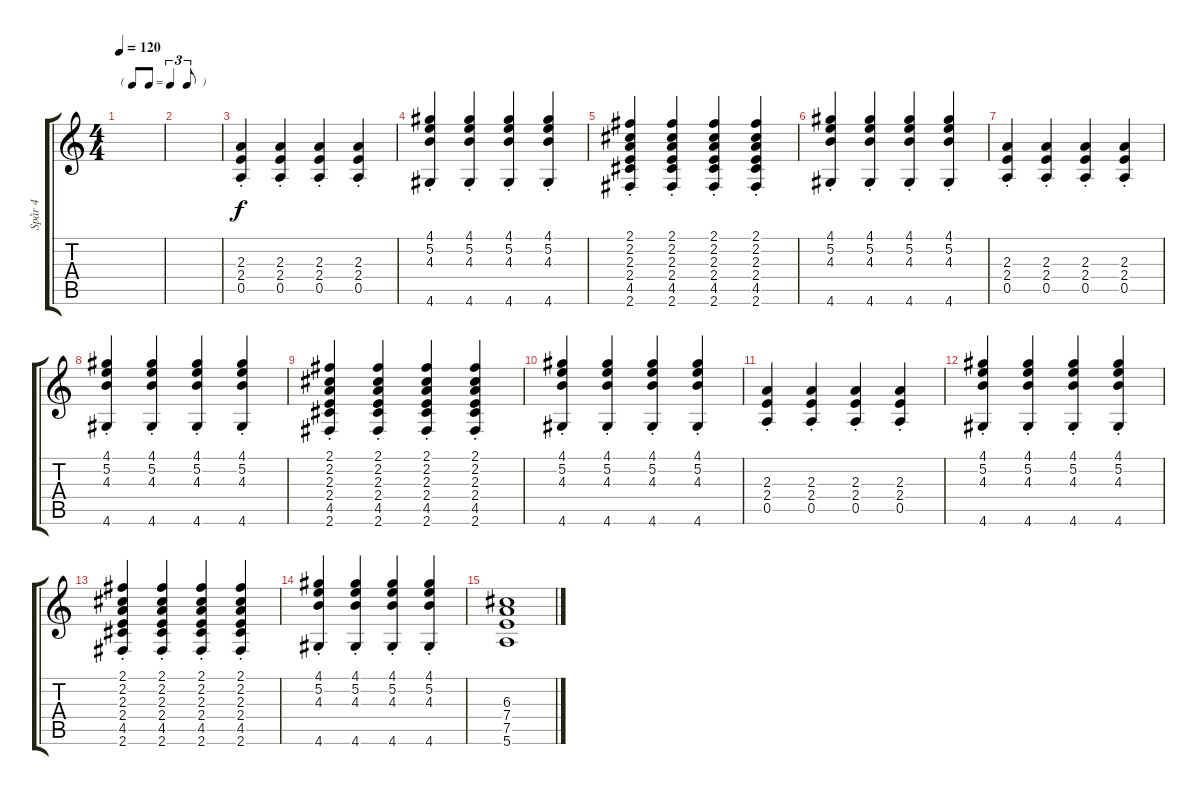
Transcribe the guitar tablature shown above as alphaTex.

\track ("Spår 4" "Spår 4") {instrument electricguitarjazz}
\staff {score tabs}
\tuning (E4 B3 G3 D3 A2 E2) {hide}
\ts (4 4)
\tf triplet8th
\tempo 120
\clef g2
\ks c
|
|
(2.3{st} 2.4{st} 0.5{st}).4 (2.3{st} 2.4{st} 0.5{st}).4 (2.3{st} 2.4{st} 0.5{st}).4 (2.3{st} 2.4{st} 0.5{st}).4 |
(4.1{st} 5.2{st} 4.3{st} 4.6{st}).4 (4.1{st} 5.2{st} 4.3{st} 4.6{st}).4 (4.1{st} 5.2{st} 4.3{st} 4.6{st}).4 (4.1{st} 5.2{st} 4.3{st} 4.6{st}).4 |
(2.1{st} 2.2{st} 2.3{st} 2.4{st} 4.5{st} 2.6{st}).4 (2.1{st} 2.2{st} 2.3{st} 2.4{st} 4.5{st} 2.6{st}).4 (2.1{st} 2.2{st} 2.3{st} 2.4{st} 4.5{st} 2.6{st}).4 (2.1{st} 2.2{st} 2.3{st} 2.4{st} 4.5{st} 2.6{st}).4 |
(4.1{st} 5.2{st} 4.3{st} 4.6{st}).4 (4.1{st} 5.2{st} 4.3{st} 4.6{st}).4 (4.1{st} 5.2{st} 4.3{st} 4.6{st}).4 (4.1{st} 5.2{st} 4.3{st} 4.6{st}).4 |
(2.3{st} 2.4{st} 0.5{st}).4 (2.3{st} 2.4{st} 0.5{st}).4 (2.3{st} 2.4{st} 0.5{st}).4 (2.3{st} 2.4{st} 0.5{st}).4 |
(4.1{st} 5.2{st} 4.3{st} 4.6{st}).4 (4.1{st} 5.2{st} 4.3{st} 4.6{st}).4 (4.1{st} 5.2{st} 4.3{st} 4.6{st}).4 (4.1{st} 5.2{st} 4.3{st} 4.6{st}).4 |
(2.1{st} 2.2{st} 2.3{st} 2.4{st} 4.5{st} 2.6{st}).4 (2.1{st} 2.2{st} 2.3{st} 2.4{st} 4.5{st} 2.6{st}).4 (2.1{st} 2.2{st} 2.3{st} 2.4{st} 4.5{st} 2.6{st}).4 (2.1{st} 2.2{st} 2.3{st} 2.4{st} 4.5{st} 2.6{st}).4 |
(4.1{st} 5.2{st} 4.3{st} 4.6{st}).4 (4.1{st} 5.2{st} 4.3{st} 4.6{st}).4 (4.1{st} 5.2{st} 4.3{st} 4.6{st}).4 (4.1{st} 5.2{st} 4.3{st} 4.6{st}).4 |
(2.3{st} 2.4{st} 0.5{st}).4 (2.3{st} 2.4{st} 0.5{st}).4 (2.3{st} 2.4{st} 0.5{st}).4 (2.3{st} 2.4{st} 0.5{st}).4 |
(4.1{st} 5.2{st} 4.3{st} 4.6{st}).4 (4.1{st} 5.2{st} 4.3{st} 4.6{st}).4 (4.1{st} 5.2{st} 4.3{st} 4.6{st}).4 (4.1{st} 5.2{st} 4.3{st} 4.6{st}).4 |
(2.1{st} 2.2{st} 2.3{st} 2.4{st} 4.5{st} 2.6{st}).4 (2.1{st} 2.2{st} 2.3{st} 2.4{st} 4.5{st} 2.6{st}).4 (2.1{st} 2.2{st} 2.3{st} 2.4{st} 4.5{st} 2.6{st}).4 (2.1{st} 2.2{st} 2.3{st} 2.4{st} 4.5{st} 2.6{st}).4 |
(4.1{st} 5.2{st} 4.3{st} 4.6{st}).4 (4.1{st} 5.2{st} 4.3{st} 4.6{st}).4 (4.1{st} 5.2{st} 4.3{st} 4.6{st}).4 (4.1{st} 5.2{st} 4.3{st} 4.6{st}).4 |
(6.3 7.4 7.5 5.6).1
